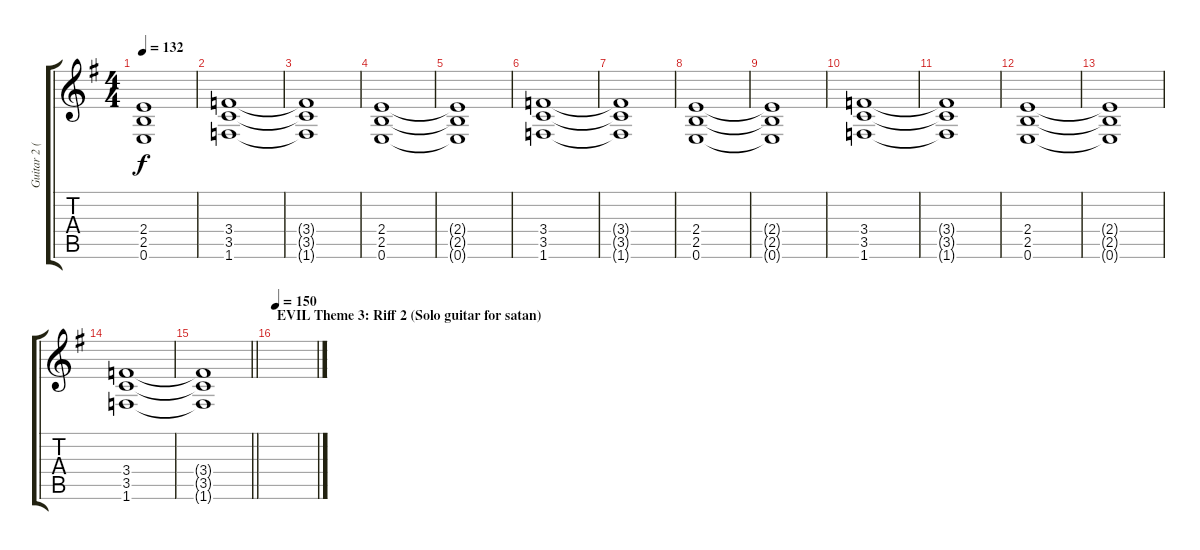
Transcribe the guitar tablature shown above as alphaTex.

\track ("Guitar 2 (LEAD)" "Guitar 2 (") {instrument overdrivenguitar}
\staff {score tabs}
\tuning (E4 B3 G3 D3 A2 E2) {hide}
\ts (4 4)
\tempo 132
\clef g2
\ks g
(2.4{t} 2.5{t} 0.6{t}).1{dy f} |
(3.4 3.5 1.6).1 |
(3.4{t} 3.5{t} 1.6{t}).1 |
(2.4 2.5 0.6).1 |
(2.4{t} 2.5{t} 0.6{t}).1 |
(3.4 3.5 1.6).1 |
(3.4{t} 3.5{t} 1.6{t}).1 |
(2.4 2.5 0.6).1 |
(2.4{t} 2.5{t} 0.6{t}).1 |
(3.4 3.5 1.6).1 |
(3.4{t} 3.5{t} 1.6{t}).1 |
(2.4 2.5 0.6).1 |
(2.4{t} 2.5{t} 0.6{t}).1 |
(3.4 3.5 1.6).1 |
\barLineRight lightlight
(3.4{t} 3.5{t} 1.6{t}).1 |
\section ("" "EVIL Theme 3: Riff 2 (Solo guitar for satan)")
\tempo 150
